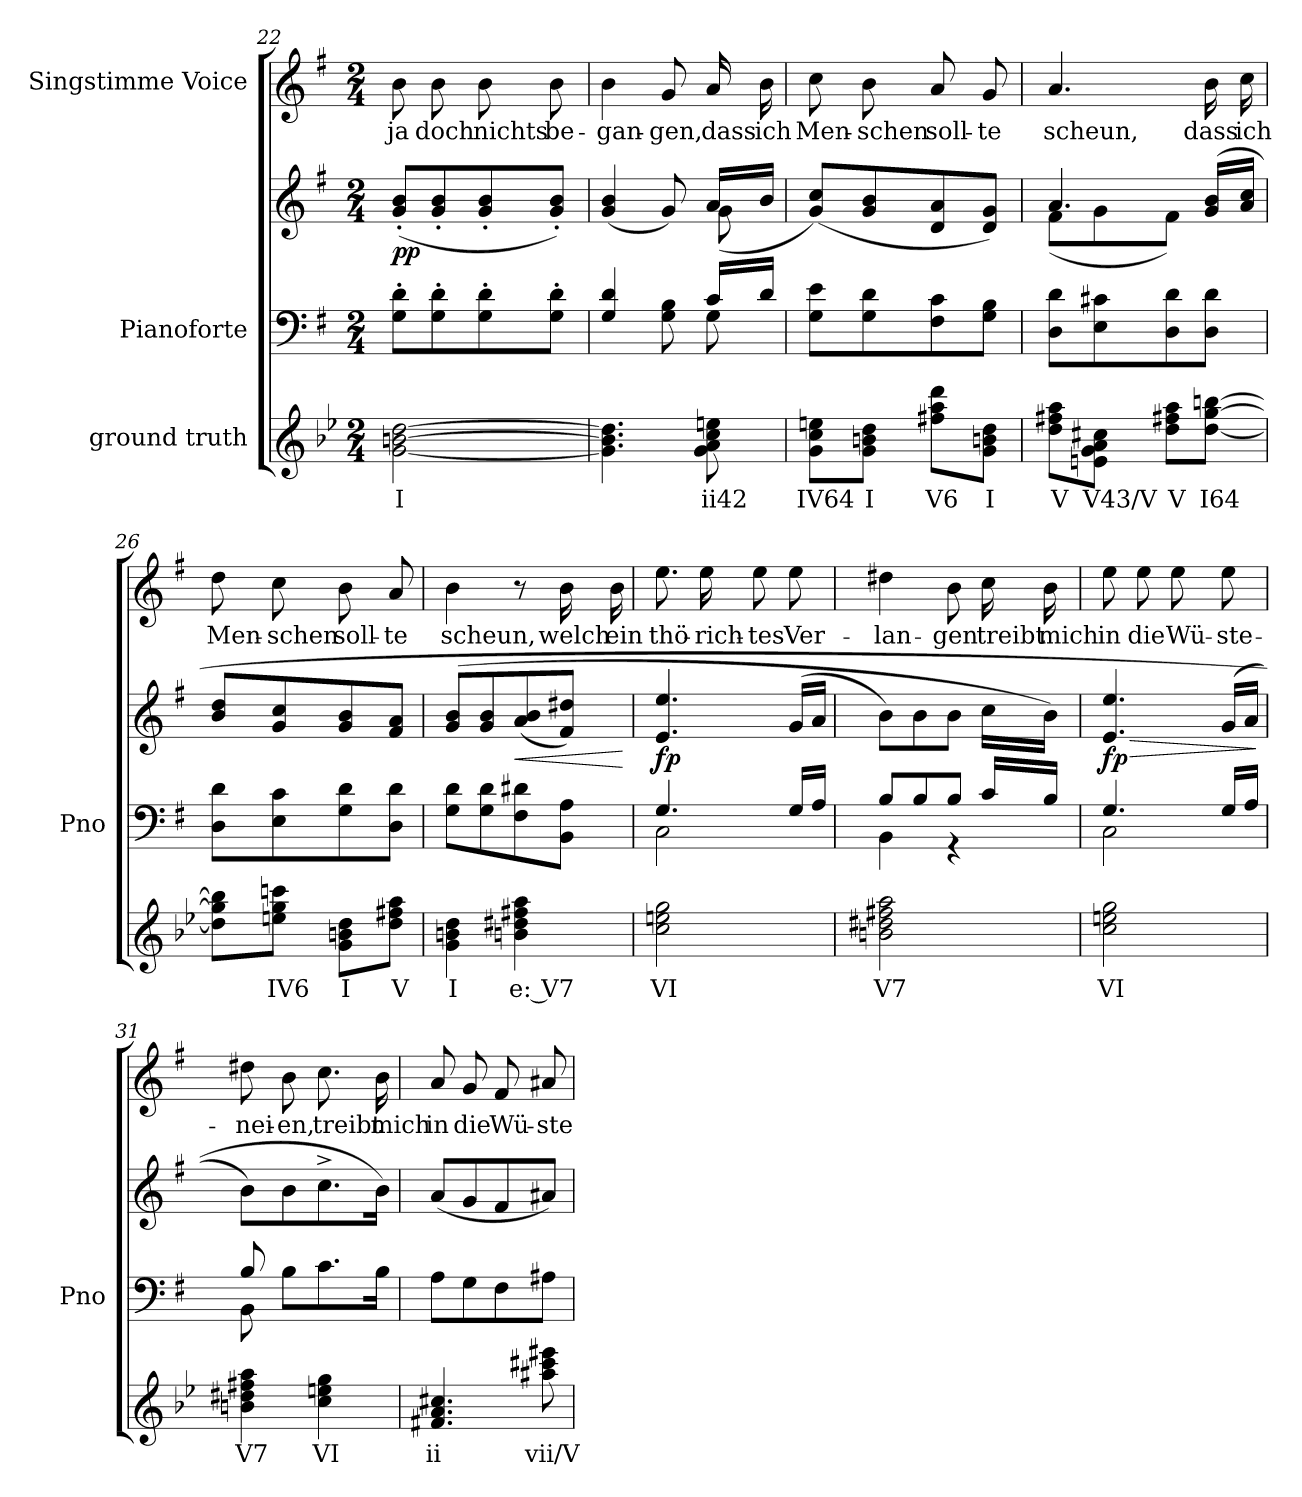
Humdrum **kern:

**kern	**text	**kern	**kern	**dynam	**kern	**text
*part3	*part3	*part2	*part2	*part2	*part1	*part1
*staff4	*staff4	*staff3	*staff2	*staff2/3	*staff1	*staff1
*I"ground truth	*	*I"Pianoforte	*	*	*I"Singstimme Voice	*
*	*	*I'Pno	*	*	*	*
*	*	*clefF4	*clefG2	*	*clefG2	*
*k[b-e-]	*	*k[f#]	*k[f#]	*	*k[f#]	*
*M2/4	*	*M2/4	*M2/4	*	*M2/4	*
=22	=22	=22	=22	=22	=22	=22
!	!	!	!	!LO:DY:b	!	!LO:LY:b
[2g [2bn [2dd	I	8G\' 8d\'L	(<8g/' 8b/'L	pp	8b\	ja
!	!	!	!	!	!	!LO:LY:b
.	.	8G\' 8d\'	8g/' 8b/'	.	8b\	doch
!	!	!	!	!	!	!LO:LY:b
.	.	8G\' 8d\'	8g/' 8b/'	.	8b\	nichts
!	!	!	!	!	!	!LO:LY:b
.	.	8G\' 8d\'J	8g/' 8b/'J)	.	8b\	be-
=23	=23	=23	=23	=23	=23	=23
*	*	*^	*^	*	*	*
*	*	*	*^	*	*^	*	*	*
!	!	!	!	!	!	!	!	!	!	!LO:LY:b
4.g] 4.b] 4.dd]	.	4.ryy	4G/ 4d/	4.ryy	(<4g/ 4b/	4.ryy	4.ryy	.	4b\	-gan-
!	!	!	!	!	!	!	!	!	!	!LO:LY:b
.	.	.	8G\ 8B\	.	8g/)	.	.	.	8g/	-gen,
!	!	!	!	!	!	!	!	!	!	!LO:LY:b
8g 8a 8cc 8een	ii42	8ryy	16c/LL	8G\	16a/LL	(<8g\	8ryy	.	16a/	dass
!	!	!	!	!	!	!	!	!	!	!LO:LY:b
.	.	.	16d/JJ	.	16b/JJ	.	.	.	16b\	ich
*	*	*v	*v	*v	*	*	*	*	*	*
*	*	*	*v	*v	*v	*	*	*
=24	=24	=24	=24	=24	=24	=24
*	*	*^	*	*	*	*
!	!	!	!	!	!	!	!LO:LY:b
*	*	*v	*v	*	*	*	*
8g 8cc 8eenL	IV64	8G\ 8e\L	(<8g/ 8cc/L)	.	8cc\	Men-
!	!	!	!	!	!	!LO:LY:b
8g 8bn 8ddJ	I	8G\ 8d\	8g/ 8b/	.	8b\	-schen
!	!	!	!	!	!	!LO:LY:b
8ff#X 8aa 8dddL	V6	8F#\ 8c\	8d/ 8a/	.	8a/	soll-
!	!	!	!	!	!	!LO:LY:b
8g 8bn 8ddJ	I	8G\ 8B\J	8d/ 8g/J)	.	8g/	-te
=25	=25	=25	=25	=25	=25	=25
*	*	*	*^	*	*	*
!	!	!	!	!	!	!	!LO:LY:b
8dd 8ff#X 8aaL	V	8D\ 8d\L	4.a/	(<8f#\L	.	4.a/	scheun,
8en 8g 8a 8cc#XJ	V43/V	8E\ 8c#X\	.	8g\	.	.	.
8dd 8ff#X 8aaL	V	8D\ 8d\	.	8f#\J)	.	.	.
!	!	!	!	!	!	!	!LO:LY:b
[8dd [8gg [8bbnJ	I64	8D\ 8d\J	(>16g/ 16b/LL	8ryy	.	16b\	dass
!	!	!	!	!	!	!	!LO:LY:b
.	.	.	16a/ 16cc/JJ	.	.	16cc\	ich
*	*	*	*v	*v	*	*	*
=26	=26	=26	=26	=26	=26	=26
!	!	!	!	!	!	!LO:LY:b
8dd] 8gg] 8bb]L	.	8D\ 8d\L	8b/ 8dd/L	.	8dd\	Men-
!	!	!	!	!	!	!LO:LY:b
8een 8gg 8cccnJ	IV6	8E\ 8c\	8g/ 8cc/	.	8cc\	-schen
!	!	!	!	!	!	!LO:LY:b
8g 8bn 8ddL	I	8G\ 8d\	8g/ 8b/	.	8b\	soll-
!	!	!	!	!	!	!LO:LY:b
8dd 8ff#X 8aaJ	V	8D\ 8d\J)	8f#/ 8a/J	.	8a/	-te
=27	=27	=27	=27	=27	=27	=27
!	!	!	!	!	!	!LO:LY:b
4g 4bn 4dd	I	8G\ 8d\L	(8g/ 8b/L	.	4b\	scheun,
.	.	8G\ 8d\	8g/ 8b/	.	.	.
!	!	!	!	!LO:HP:b	!	!
4bn 4dd#X 4ff#X 4aa	e: V7	8F#\ 8d#X\	(>8a/ 8b/	<	8r	.
!	!	!	!	!	!	!LO:LY:b
.	.	8BB\ 8A\J	8f#/ 8dd#X/J)	.	16b\	welch
!	!	!	!	!	!	!LO:LY:b
.	.	.	.	.	16b\	ein
.	.	.	.	[	.	.
=28	=28	=28	=28	=28	=28	=28
*	*	*^	*	*	*	*
!	!	!	!	!	!LO:DY:b	!	!LO:LY:b
2cc 2een 2gg	VI	4.G/	2C\	4.e/ 4.ee/	fp	8.ee\	thö-
!	!	!	!	!	!	!	!LO:LY:b
.	.	.	.	.	.	16ee\	-rich-
!	!	!	!	!	!	!	!LO:LY:b
.	.	.	.	.	.	8ee\	-tes
!	!	!	!	!	!	!	!LO:LY:b
.	.	(>16G/LL	.	(>16g/LL	.	8ee\	Ver-
.	.	16A/JJ	.	16a/JJ	.	.	.
=29	=29	=29	=29	=29	=29	=29	=29
!	!	!	!	!	!	!	!LO:LY:b
2bn 2dd#X 2ff#X 2aa	V7	8B/L	4BB\	8b\L)	.	4dd#X\	-lan-
.	.	8B/	.	8b\	.	.	.
!	!	!	!	!	!	!	!LO:LY:b
.	.	8B/J	4r	8b\J	.	8b\	-gen
!	!	!	!	!	!	!	!LO:LY:b
.	.	16c/LL	.	16cc\LL	.	16cc\	treibt
!	!	!	!	!	!	!	!LO:LY:b
.	.	16B/JJ	.	16b\JJ)	.	16b\	mich
=30	=30	=30	=30	=30	=30	=30	=30
!	!	!	!	!	!LO:HP:b	!	!
!	!	!	!	!	!LO:DY:n=1:b	!	!LO:LY:b
2cc 2een 2gg	VI	4.G/	2C\	4.e/ 4.ee/	> fp	8ee\	in
!	!	!	!	!	!	!	!LO:LY:b
.	.	.	.	.	.	8ee\	die
!	!	!	!	!	!	!	!LO:LY:b
.	.	.	.	.	.	8ee\	Wü-
!	!	!	!	!	!	!	!LO:LY:b
.	.	(>16G/LL	.	(>16g/LL	.	8ee\	-ste-
.	.	16A/JJ	.	16a/JJ	.	.	.
*	*	*v	*v	*	*	*	*
.	.	.	.	]	.	.
=31	=31	=31	=31	=31	=31	=31
*	*	*^	*	*	*	*
!	!	!	!	!	!	!	!LO:LY:b
4bn 4dd#X 4ff#X 4aa	V7	8B/	8BB\	8b\L)	.	8dd#X\	-nei-
!	!	!	!	!	!	!	!LO:LY:b
.	.	8B\L	8ryy	8b\	.	8b\	-en,
!	!	!	!	!	!	!	!LO:LY:b
4cc 4een 4gg	VI	8.c\	4ryy	8.cc^\	.	8.cc\	treibt
!	!	!	!	!	!	!	!LO:LY:b
.	.	16B\Jk	.	16b\Jk)	.	16b\	mich
*	*	*v	*v	*	*	*	*
=32	=32	=32	=32	=32	=32	=32
!	!	!	!	!	!	!LO:LY:b
4.f#X 4.a 4.cc#X	ii	8A\L	(<8a/L	.	8a/	in
!	!	!	!	!	!	!LO:LY:b
.	.	8G\	8g/	.	8g/	die
!	!	!	!	!	!	!LO:LY:b
.	.	8F#\	8f#/	.	8f#/	Wü-
!	!	!	!	!	!	!LO:LY:b
8aa#X 8ccc#X 8eee#X	vii/V	8A#X\J	8a#X/J)	.	8a#X/	-ste-
=	=	=	=	=	=	=
*-	*-	*-	*-	*-	*-	*-
